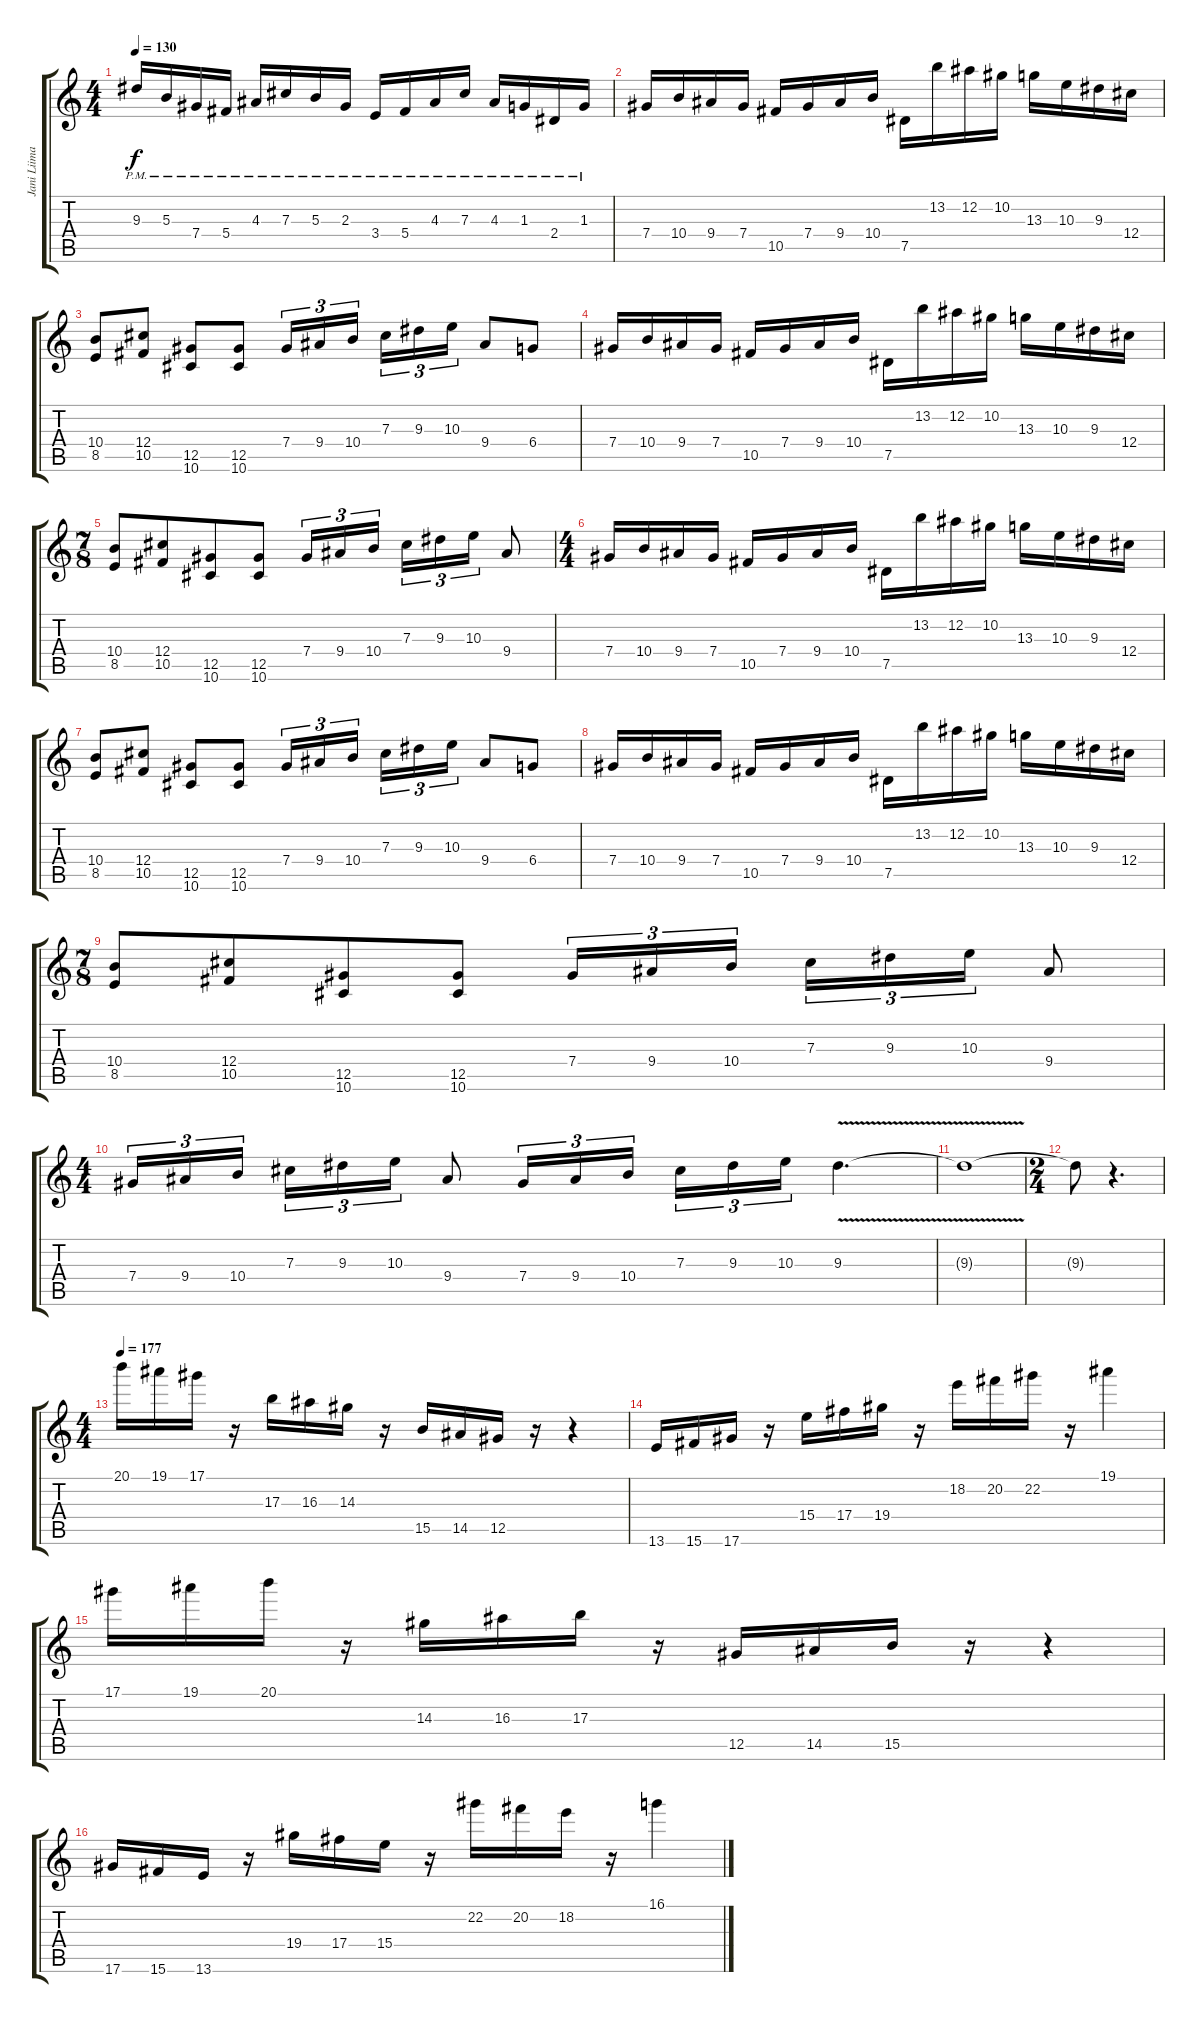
\track ("Jani Liimatainen" "Jani Liima") {instrument distortionguitar}
\staff {score tabs}
\tuning (Eb4 Bb3 Gb3 Db3 Ab2 Eb2) {hide}
\ts (4 4)
\tempo 130
\clef g2
\ks c
9.3{pm}.16{dy f} 5.3{pm}.16 7.4{pm}.16 5.4{pm}.16 4.3{pm}.16 7.3{pm}.16 5.3{pm}.16 2.3{pm}.16 3.4{pm}.16 5.4{pm}.16 4.3{pm}.16 7.3{pm}.16 4.3{pm}.16 1.3{pm}.16 2.4{pm}.16 1.3{pm}.16 |
7.4.16 10.4.16 9.4.16 7.4.16 10.5.16 7.4.16 9.4.16 10.4.16 7.5.16 13.2.16 12.2.16 10.2.16 13.3.16 10.3.16 9.3.16 12.4.16 |
(10.4 8.5).8 (12.4 10.5).8 (12.5 10.6).8 (12.5 10.6).8 7.4.16{tu (3 2)} 9.4.16{tu (3 2)} 10.4.16{tu (3 2)} 7.3.16{tu (3 2)} 9.3.16{tu (3 2)} 10.3.16{tu (3 2)} 9.4.8 6.4.8 |
7.4.16 10.4.16 9.4.16 7.4.16 10.5.16 7.4.16 9.4.16 10.4.16 7.5.16 13.2.16 12.2.16 10.2.16 13.3.16 10.3.16 9.3.16 12.4.16 |
\ts (7 8)
(10.4 8.5).8 (12.4 10.5).8 (12.5 10.6).8 (12.5 10.6).8 7.4.16{tu (3 2)} 9.4.16{tu (3 2)} 10.4.16{tu (3 2)} 7.3.16{tu (3 2)} 9.3.16{tu (3 2)} 10.3.16{tu (3 2)} 9.4.8 |
\ts (4 4)
7.4.16 10.4.16 9.4.16 7.4.16 10.5.16 7.4.16 9.4.16 10.4.16 7.5.16 13.2.16 12.2.16 10.2.16 13.3.16 10.3.16 9.3.16 12.4.16 |
(10.4 8.5).8 (12.4 10.5).8 (12.5 10.6).8 (12.5 10.6).8 7.4.16{tu (3 2)} 9.4.16{tu (3 2)} 10.4.16{tu (3 2)} 7.3.16{tu (3 2)} 9.3.16{tu (3 2)} 10.3.16{tu (3 2)} 9.4.8 6.4.8 |
7.4.16 10.4.16 9.4.16 7.4.16 10.5.16 7.4.16 9.4.16 10.4.16 7.5.16 13.2.16 12.2.16 10.2.16 13.3.16 10.3.16 9.3.16 12.4.16 |
\ts (7 8)
(10.4 8.5).8 (12.4 10.5).8 (12.5 10.6).8 (12.5 10.6).8 7.4.16{tu (3 2)} 9.4.16{tu (3 2)} 10.4.16{tu (3 2)} 7.3.16{tu (3 2)} 9.3.16{tu (3 2)} 10.3.16{tu (3 2)} 9.4.8 |
\ts (4 4)
7.4.16{tu (3 2)} 9.4.16{tu (3 2)} 10.4.16{tu (3 2)} 7.3.16{tu (3 2)} 9.3.16{tu (3 2)} 10.3.16{tu (3 2)} 9.4.8 7.4.16{tu (3 2)} 9.4.16{tu (3 2)} 10.4.16{tu (3 2)} 7.3.16{tu (3 2)} 9.3.16{tu (3 2)} 10.3.16{tu (3 2)} 9.3{v}.4{d} |
9.3{t}.1 |
\ts (2 4)
9.3{t}.8 r.4{d} |
\ts (4 4)
\tempo 177
20.1.16 19.1.16 17.1.16 r.16 17.3.16 16.3.16 14.3.16 r.16 15.5.16 14.5.16 12.5.16 r.16 r.4 |
13.6.16 15.6.16 17.6.16 r.16 15.4.16 17.4.16 19.4.16 r.16 18.2.16 20.2.16 22.2.16 r.16 19.1.4 |
17.1.16 19.1.16 20.1.16 r.16 14.3.16 16.3.16 17.3.16 r.16 12.5.16 14.5.16 15.5.16 r.16 r.4 |
17.6.16 15.6.16 13.6.16 r.16 19.4.16 17.4.16 15.4.16 r.16 22.2.16 20.2.16 18.2.16 r.16 16.1.4
